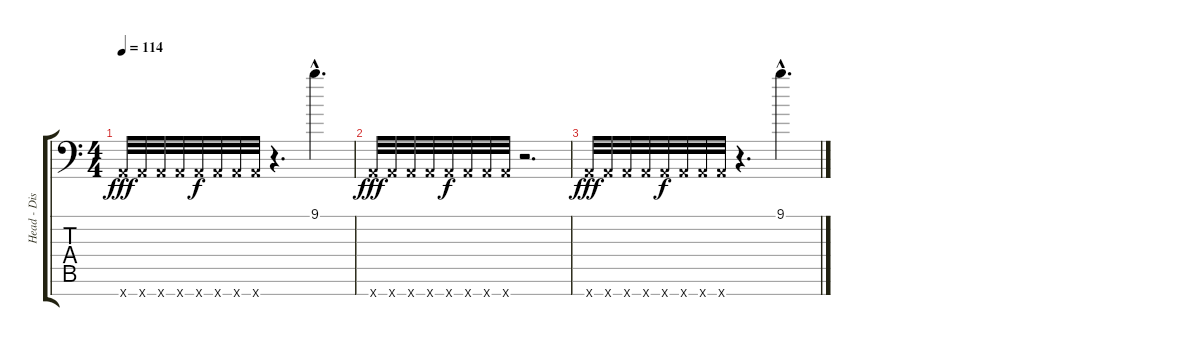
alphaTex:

\track ("Head - Dist. Guitar" "Head - Dis") {instrument overdrivenguitar}
\staff {score tabs}
\tuning (D4 A3 F3 C3 G2 D2 A1) {hide}
\ts (4 4)
\tempo 114
\clef f4
\ks c
0.7{x}.32{dy fff} 0.7{x}.32 0.7{x}.32 0.7{x}.32 0.7{x}.32{dy f} 0.7{x}.32 0.7{x}.32 0.7{x}.32 r.4{d} 9.1{hac}.4{d} |
0.7{x}.32{dy fff volume 0} 0.7{x}.32 0.7{x}.32 0.7{x}.32 0.7{x}.32{dy f} 0.7{x}.32 0.7{x}.32 0.7{x}.32 r.2{d} |
0.7{x}.32{dy fff} 0.7{x}.32 0.7{x}.32 0.7{x}.32 0.7{x}.32{dy f} 0.7{x}.32 0.7{x}.32 0.7{x}.32 r.4{d} 9.1{hac}.4{d}
